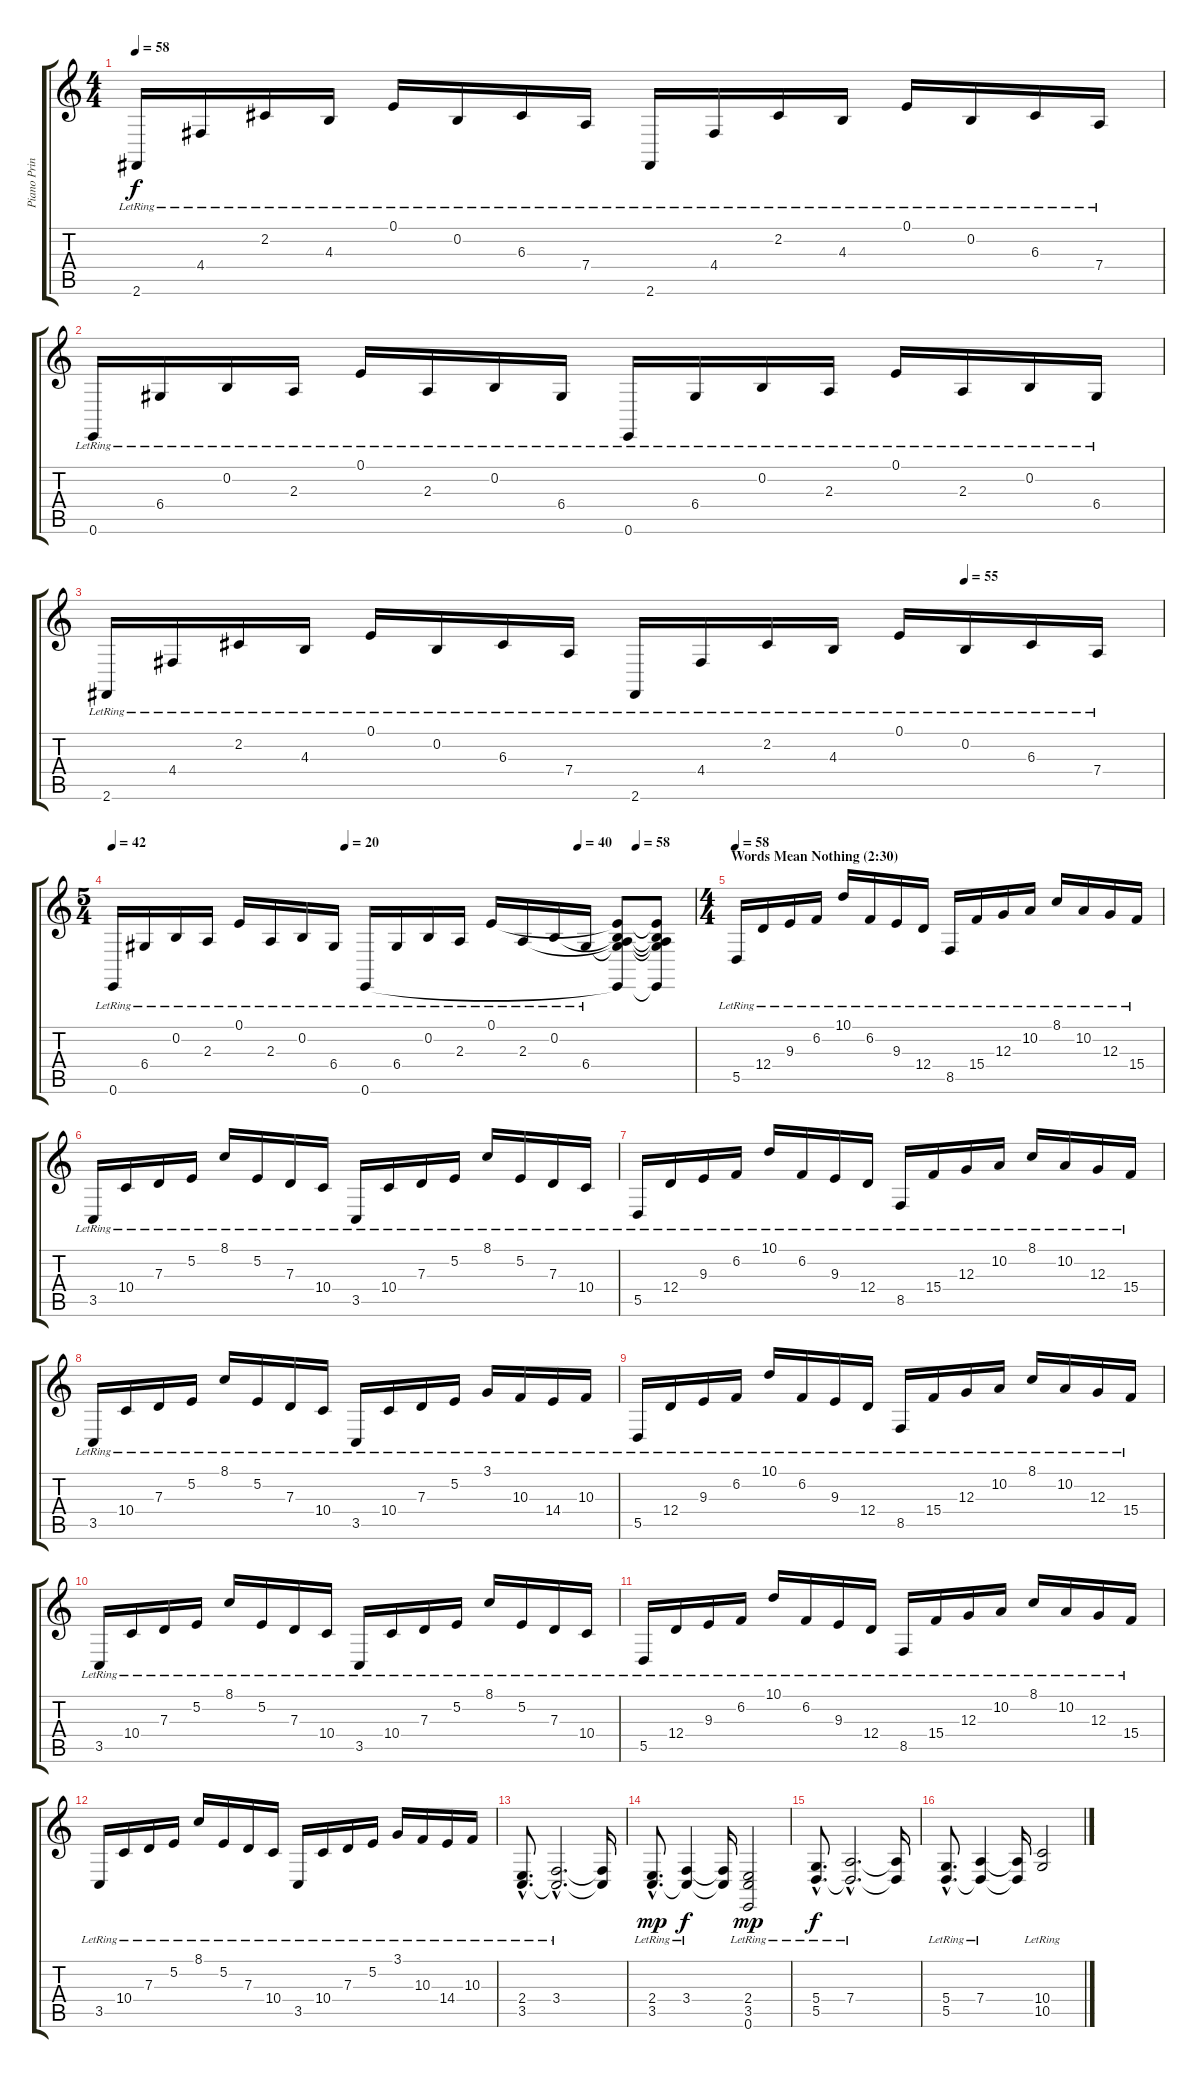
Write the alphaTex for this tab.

\track ("Piano Principal (Zander)" "Piano Prin") {instrument acousticgrandpiano}
\staff {score tabs}
\tuning (E4 B3 G3 D3 A2 E2) {hide}
\ts (4 4)
\tempo 58
\clef g2
\ks c
2.6{lr}.16{dy f} 4.4{lr}.16 2.2{lr}.16 4.3{lr}.16 0.1{lr}.16 0.2{lr}.16 6.3{lr}.16 7.4{lr}.16 2.6{lr}.16 4.4{lr}.16 2.2{lr}.16 4.3{lr}.16 0.1{lr}.16 0.2{lr}.16 6.3{lr}.16 7.4{lr}.16 |
0.6{lr}.16 6.4{lr}.16 0.2{lr}.16 2.3{lr}.16 0.1{lr}.16 2.3{lr}.16 0.2{lr}.16 6.4{lr}.16 0.6{lr}.16 6.4{lr}.16 0.2{lr}.16 2.3{lr}.16 0.1{lr}.16 2.3{lr}.16 0.2{lr}.16 6.4{lr}.16 |
\tempo (55 0.8125)
2.6{lr}.16 4.4{lr}.16 2.2{lr}.16 4.3{lr}.16 0.1{lr}.16 0.2{lr}.16 6.3{lr}.16 7.4{lr}.16 2.6{lr}.16 4.4{lr}.16 2.2{lr}.16 4.3{lr}.16 0.1{lr}.16 0.2{lr}.16 6.3{lr}.16 7.4{lr}.16 |
\ts (5 4)
\tempo 42
\tempo (20 0.4)
\tempo (40 0.8)
\tempo (58 0.9)
0.6{lr}.16 6.4{lr}.16 0.2{lr}.16 2.3{lr}.16 0.1{lr}.16 2.3{lr}.16 0.2{lr}.16 6.4{lr}.16 0.6{lr}.16 6.4{lr}.16 0.2{lr}.16 2.3{lr}.16 0.1{lr}.16 2.3{lr}.16 0.2{lr}.16 6.4{lr}.16 (0.1{t} 0.2{t} 2.3{t} 6.4{t} 0.6{t}).8 (0.1{t} 0.2{t} 2.3{t} 6.4{t} 0.6{t}).8 |
\ts (4 4)
\section ("" "Words Mean Nothing (2:30)")
\tempo 58
5.5{lr}.16 12.4{lr}.16 9.3{lr}.16 6.2{lr}.16 10.1{lr}.16 6.2{lr}.16 9.3{lr}.16 12.4{lr}.16 8.5{lr}.16 15.4{lr}.16 12.3{lr}.16 10.2{lr}.16 8.1{lr}.16 10.2{lr}.16 12.3{lr}.16 15.4{lr}.16 |
3.5{lr}.16 10.4{lr}.16 7.3{lr}.16 5.2{lr}.16 8.1{lr}.16 5.2{lr}.16 7.3{lr}.16 10.4{lr}.16 3.5{lr}.16 10.4{lr}.16 7.3{lr}.16 5.2{lr}.16 8.1{lr}.16 5.2{lr}.16 7.3{lr}.16 10.4{lr}.16 |
5.5{lr}.16 12.4{lr}.16 9.3{lr}.16 6.2{lr}.16 10.1{lr}.16 6.2{lr}.16 9.3{lr}.16 12.4{lr}.16 8.5{lr}.16 15.4{lr}.16 12.3{lr}.16 10.2{lr}.16 8.1{lr}.16 10.2{lr}.16 12.3{lr}.16 15.4{lr}.16 |
3.5{lr}.16 10.4{lr}.16 7.3{lr}.16 5.2{lr}.16 8.1{lr}.16 5.2{lr}.16 7.3{lr}.16 10.4{lr}.16 3.5{lr}.16 10.4{lr}.16 7.3{lr}.16 5.2{lr}.16 3.1{lr}.16 10.3{lr}.16 14.4{lr}.16 10.3{lr}.16 |
5.5{lr}.16 12.4{lr}.16 9.3{lr}.16 6.2{lr}.16 10.1{lr}.16 6.2{lr}.16 9.3{lr}.16 12.4{lr}.16 8.5{lr}.16 15.4{lr}.16 12.3{lr}.16 10.2{lr}.16 8.1{lr}.16 10.2{lr}.16 12.3{lr}.16 15.4{lr}.16 |
3.5{lr}.16 10.4{lr}.16 7.3{lr}.16 5.2{lr}.16 8.1{lr}.16 5.2{lr}.16 7.3{lr}.16 10.4{lr}.16 3.5{lr}.16 10.4{lr}.16 7.3{lr}.16 5.2{lr}.16 8.1{lr}.16 5.2{lr}.16 7.3{lr}.16 10.4{lr}.16 |
5.5{lr}.16 12.4{lr}.16 9.3{lr}.16 6.2{lr}.16 10.1{lr}.16 6.2{lr}.16 9.3{lr}.16 12.4{lr}.16 8.5{lr}.16 15.4{lr}.16 12.3{lr}.16 10.2{lr}.16 8.1{lr}.16 10.2{lr}.16 12.3{lr}.16 15.4{lr}.16 |
3.5{lr}.16 10.4{lr}.16 7.3{lr}.16 5.2{lr}.16 8.1{lr}.16 5.2{lr}.16 7.3{lr}.16 10.4{lr}.16 3.5{lr}.16 10.4{lr}.16 7.3{lr}.16 5.2{lr}.16 3.1{lr}.16 10.3{lr}.16 14.4{lr}.16 10.3{lr}.16 |
(2.4{hac lr} 3.5{hac lr}).8{d} (3.4{hac lr} 3.5{hac t}).2{d} (3.4{t} 3.5{t}).16 |
(2.4{hac lr} 3.5{hac lr}).8{d dy mp} (3.4{lr} 3.5{t}).4{dy f} (3.4{t} 3.5{t}).16 (2.4{lr} 3.5{lr} 0.6{lr}).2{dy mp} |
(5.4{hac lr} 5.5{hac lr}).8{d dy f} (7.4{hac lr} 5.5{hac t}).2{d} (7.4{t} 5.5{t}).16 |
(5.4{hac lr} 5.5{hac lr}).8{d} (7.4{lr} 5.5{t}).4 (7.4{t} 5.5{t}).16 (10.4{lr} 10.5{lr}).2
